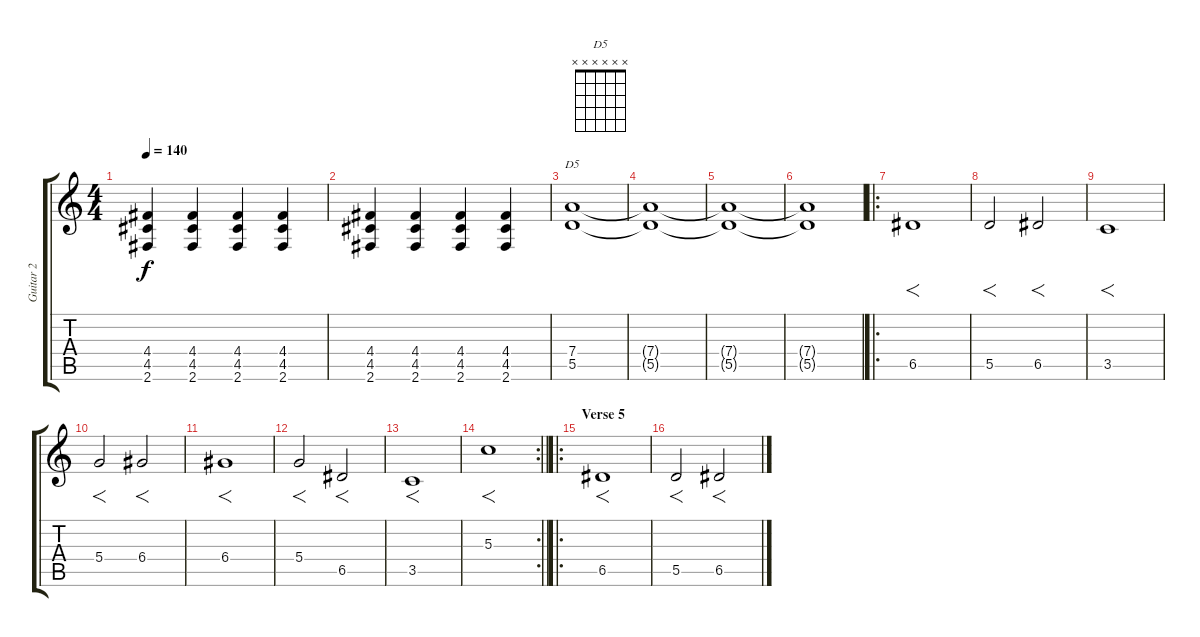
\track ("Guitar 2" "Guitar 2") {instrument distortionguitar}
\staff {score tabs}
\tuning (E4 B3 G3 D3 A2 E2) {hide}
\chord ("D5" x x x x x x)
\ts (4 4)
\tempo 140
\clef g2
\ks c
(4.4 4.5 2.6).4{dy f} (4.4 4.5 2.6).4 (4.4 4.5 2.6).4 (4.4 4.5 2.6).4 |
(4.4 4.5 2.6).4 (4.4 4.5 2.6).4 (4.4 4.5 2.6).4 (4.4 4.5 2.6).4 |
(7.4 5.5).1{ch "D5"} |
(7.4{t} 5.5{t}).1 |
(7.4{t} 5.5{t}).1 |
(7.4{t} 5.5{t}).1 |
\ro
6.5.1{f} |
5.5.2{f} 6.5.2{f} |
3.5.1{f} |
5.4.2{f} 6.4.2{f} |
6.4.1{f} |
5.4.2{f} 6.5.2{f} |
3.5.1{f} |
\rc 2
\barLineRight lightlight
5.3.1{f} |
\ro
\section ("" "Verse 5")
6.5.1{f} |
5.5.2{f} 6.5.2{f}
